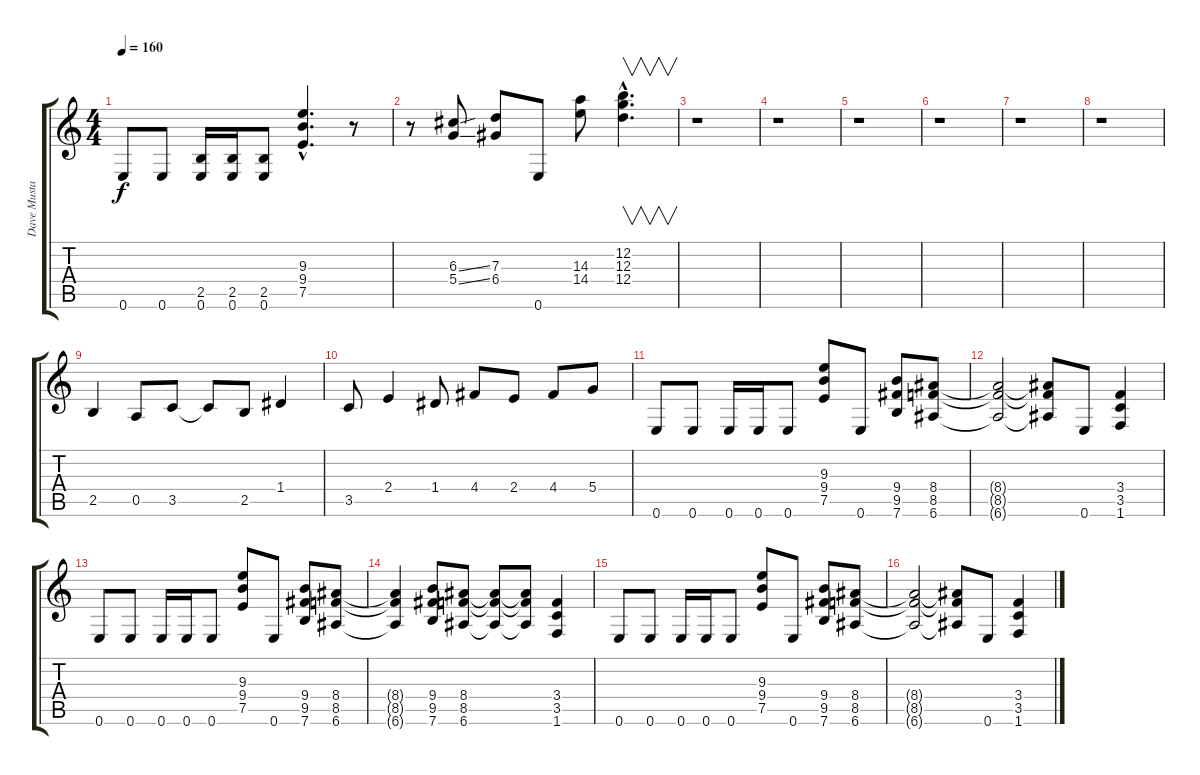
\track ("Dave Mustaine" "Dave Musta") {instrument distortionguitar}
\staff {score tabs}
\tuning (E4 B3 G3 D3 A2 E2) {hide}
\ts (4 4)
\tempo 160
\clef g2
\ks c
0.6.8{dy f} 0.6.8 (2.5 0.6).16 (2.5 0.6).16 (2.5 0.6).8 (9.3{hac} 9.4{hac} 7.5{hac}).4{d} r.8 |
r.8 (6.3{ss} 5.4{ss}).8 (7.3 6.4).8 0.6.8 (14.3 14.4).8 (12.2{hac} 12.3{hac} 12.4{hac}).4{v d} |
r.1 |
r.1 |
r.1 |
r.1 |
r.1 |
r.1 |
2.5.4 0.5.8 3.5.8 3.5{t}.8 2.5.8 1.4.4 |
3.5.8 2.4.4 1.4.8 4.4.8 2.4.8 4.4.8 5.4.8 |
0.6.8 0.6.8 0.6.16 0.6.16 0.6.8 (9.3 9.4 7.5).8 0.6.8 (9.4 9.5 7.6).8 (8.4 8.5 6.6).8 |
(8.4{t} 8.5{t} 6.6{t}).2 (8.4{t} 8.5{t} 6.6{t}).8 0.6.8 (3.4 3.5 1.6).4 |
0.6.8 0.6.8 0.6.16 0.6.16 0.6.8 (9.3 9.4 7.5).8 0.6.8 (9.4 9.5 7.6).8 (8.4 8.5 6.6).8 |
(8.4{t} 8.5{t} 6.6{t}).4 (9.4 9.5 7.6).8 (8.4 8.5 6.6).8 (8.4{t} 8.5{t} 6.6{t}).8 (8.4{t} 8.5{t} 6.6{t}).8 (3.4 3.5 1.6).4 |
0.6.8 0.6.8 0.6.16 0.6.16 0.6.8 (9.3 9.4 7.5).8 0.6.8 (9.4 9.5 7.6).8 (8.4 8.5 6.6).8 |
(8.4{t} 8.5{t} 6.6{t}).2 (8.4{t} 8.5{t} 6.6{t}).8 0.6.8 (3.4 3.5 1.6).4
